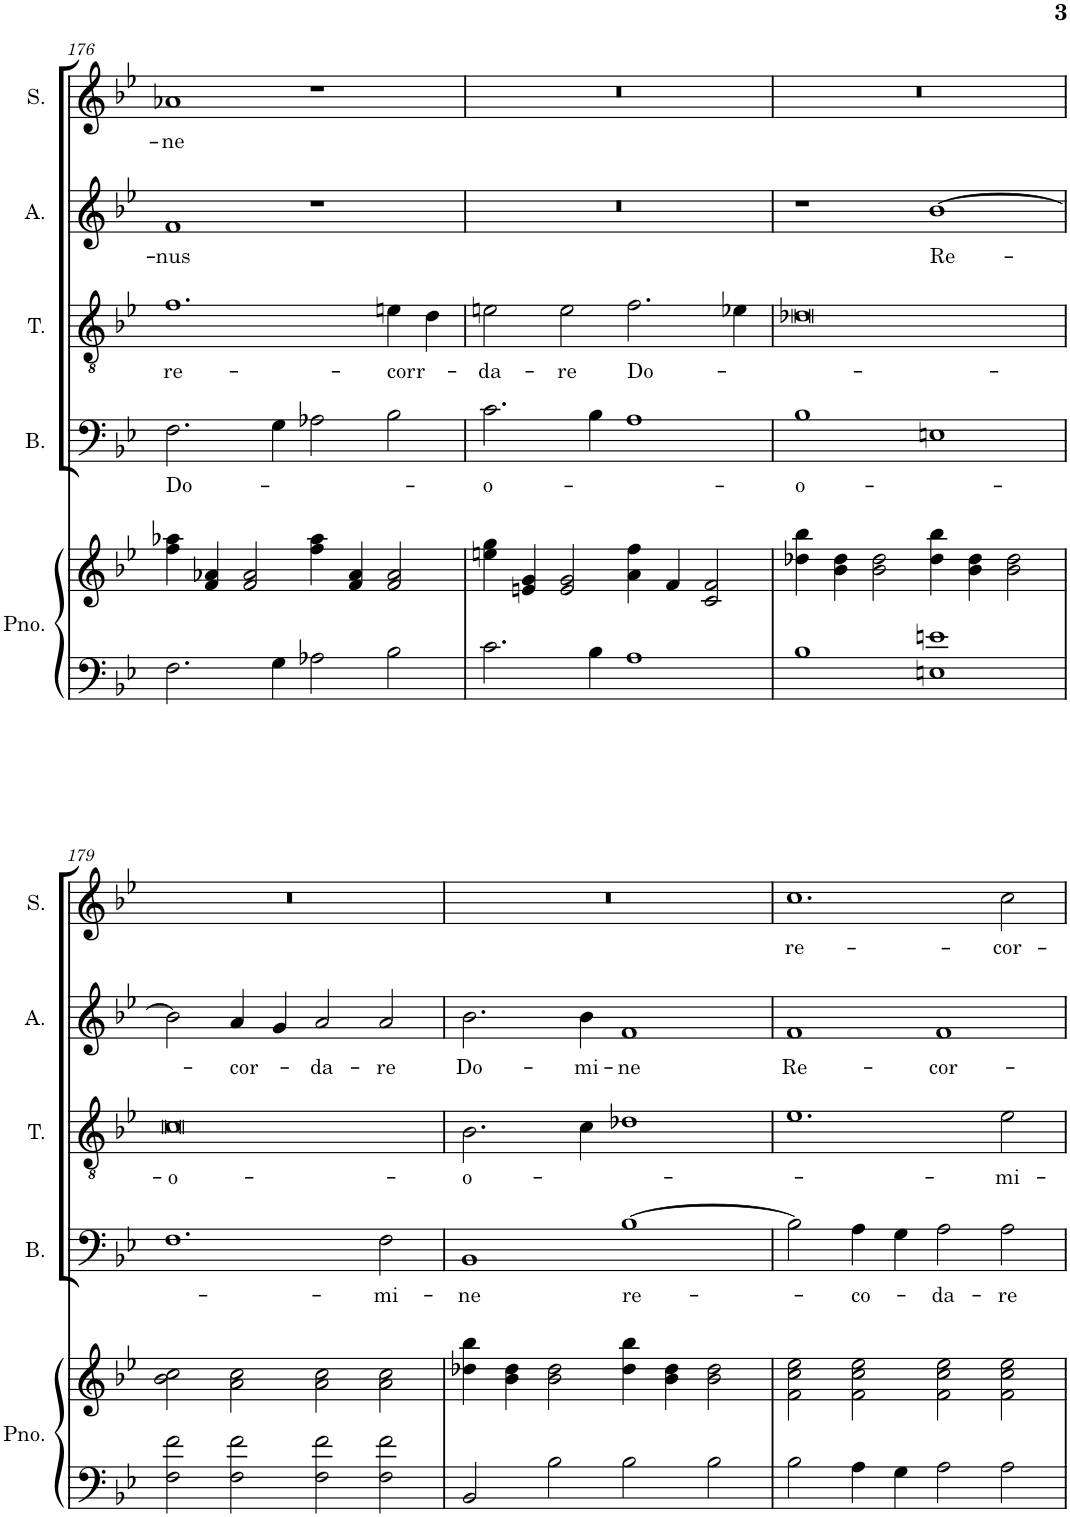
**kern	**kern	**kern	**text	**kern	**text	**kern	**text	**kern	**text
*part5	*part5	*part4	*part4	*part3	*part3	*part2	*part2	*part1	*part1
*staff6	*staff5	*staff4	*staff4	*staff3	*staff3	*staff2	*staff2	*staff1	*staff1
*I"Piano	*	*I"Bass	*	*I"Tenor	*	*I"Alto	*	*I"Soprano	*
*I'Pno.	*	*I'B.	*	*I'T.	*	*I'A.	*	*I'S.	*
!!LO:PB:g=z
*clefF4	*clefG2	*clefF4	*	*clefGv2	*	*clefG2	*	*clefG2	*
*	*	*	*	*	*	*Trd1c2	*	*	*
*k[b-e-]	*k[b-e-]	*k[b-e-]	*	*k[b-e-]	*	*k[b-e-]	*	*k[b-e-]	*
*M4/2	*M4/2	*M4/2	*	*M4/2	*	*M4/2	*	*M4/2	*
=176	=176	=176	=176	=176	=176	=176	=176	=176	=176
!	!	!	!LO:LY:b	!	!LO:LY:b	!	!LO:LY:b	!	!LO:LY:b
2.F\	4ff\ 4aa-X\	2.F\	Do-	1.f	re-	1f	-nus	1a-X	-ne
.	4f/ 4a-X/	.	.	.	.	.	.	.	.
.	2f/ 2a-/	.	.	.	.	.	.	.	.
4G\	.	4G\	.	.	.	.	.	.	.
2A-X\	4ff\ 4aa-\	2A-X\	.	.	.	1r	.	1r	.
.	4f/ 4a-/	.	.	.	.	.	.	.	.
!	!	!	!	!	!LO:LY:b	!	!	!	!
2B-\	2f/ 2a-/	2B-\	.	4en\	-corr-	.	.	.	.
.	.	.	.	4d\	.	.	.	.	.
=177	=177	=177	=177	=177	=177	=177	=177	=177	=177
!	!	!	!LO:LY:b	!	!LO:LY:b	!	!	!	!
2.c\	4een\ 4gg\	2.c\	-o-	2en\	-da-	0r	.	0r	.
.	4en/ 4g/	.	.	.	.	.	.	.	.
!	!	!	!	!	!LO:LY:b	!	!	!	!
.	2e/ 2g/	.	.	2e\	-re	.	.	.	.
4B-\	.	4B-\	.	.	.	.	.	.	.
!	!	!	!	!	!LO:LY:b	!	!	!	!
1A	4a\ 4ff\	1A	.	2.f\	Do-	.	.	.	.
.	4f/	.	.	.	.	.	.	.	.
.	2c/ 2f/	.	.	.	.	.	.	.	.
.	.	.	.	4e-X\	.	.	.	.	.
=178	=178	=178	=178	=178	=178	=178	=178	=178	=178
!	!	!	!LO:LY:b	!	!	!	!	!	!
1B-	4dd-X\ 4bb-\	1B-	-o-	0d-X	.	1r	.	0r	.
.	4b-\ 4dd-\	.	.	.	.	.	.	.	.
.	2b-\ 2dd-\	.	.	.	.	.	.	.	.
!	!	!	!	!	!	!	!LO:LY:b	!	!
1En 1en	4dd-\ 4bb-\	1En	.	.	.	[1b-	Re-	.	.
.	4b-\ 4dd-\	.	.	.	.	.	.	.	.
.	2b-\ 2dd-\	.	.	.	.	.	.	.	.
!!LO:LB:g=z
=179	=179	=179	=179	=179	=179	=179	=179	=179	=179
!	!	!	!	!	!LO:LY:b	!	!	!	!
2F\ 2f\	2b-\ 2cc\	1.F	.	0c	-o-	2b-\]	.	0r	.
!	!	!	!	!	!	!	!LO:LY:b	!	!
2F\ 2f\	2a\ 2cc\	.	.	.	.	4a/	-cor-	.	.
.	.	.	.	.	.	4g/	.	.	.
!	!	!	!	!	!	!	!LO:LY:b	!	!
2F\ 2f\	2a\ 2cc\	.	.	.	.	2a/	-da-	.	.
!	!	!	!LO:LY:b	!	!	!	!LO:LY:b	!	!
2F\ 2f\	2a\ 2cc\	2F\	-mi-	.	.	2a/	-re	.	.
=180	=180	=180	=180	=180	=180	=180	=180	=180	=180
!	!	!	!LO:LY:b	!	!LO:LY:b	!	!LO:LY:b	!	!
2BB-/	4dd-X\ 4bb-\	1BB-	-ne	2.B-\	-o-	2.b-\	Do-	0r	.
.	4b-\ 4dd-\	.	.	.	.	.	.	.	.
2B-\	2b-\ 2dd-\	.	.	.	.	.	.	.	.
!	!	!	!	!	!	!	!LO:LY:b	!	!
.	.	.	.	4c\	.	4b-\	-mi-	.	.
!	!	!	!LO:LY:b	!	!	!	!LO:LY:b	!	!
2B-\	4dd-\ 4bb-\	[1B-	re-	1d-X	.	1f	-ne	.	.
.	4b-\ 4dd-\	.	.	.	.	.	.	.	.
2B-\	2b-\ 2dd-\	.	.	.	.	.	.	.	.
=181	=181	=181	=181	=181	=181	=181	=181	=181	=181
!	!	!	!	!	!	!	!LO:LY:b	!	!LO:LY:b
2B-\	2f\ 2cc\ 2ee-\	2B-\]	.	1.e-	.	1f	Re-	1.cc	re-
!	!	!	!LO:LY:b	!	!	!	!	!	!
4A\	2f\ 2cc\ 2ee-\	4A\	-co-	.	.	.	.	.	.
4G\	.	4G\	.	.	.	.	.	.	.
!	!	!	!LO:LY:b	!	!	!	!LO:LY:b	!	!
2A\	2f\ 2cc\ 2ee-\	2A\	-da-	.	.	1f	-cor-	.	.
!	!	!	!LO:LY:b	!	!LO:LY:b	!	!	!	!LO:LY:b
2A\	2f\ 2cc\ 2ee-\	2A\	-re	2e-\	-mi-	.	.	2cc\	-cor-
=	=	=	=	=	=	=	=	=	=
*-	*-	*-	*-	*-	*-	*-	*-	*-	*-
